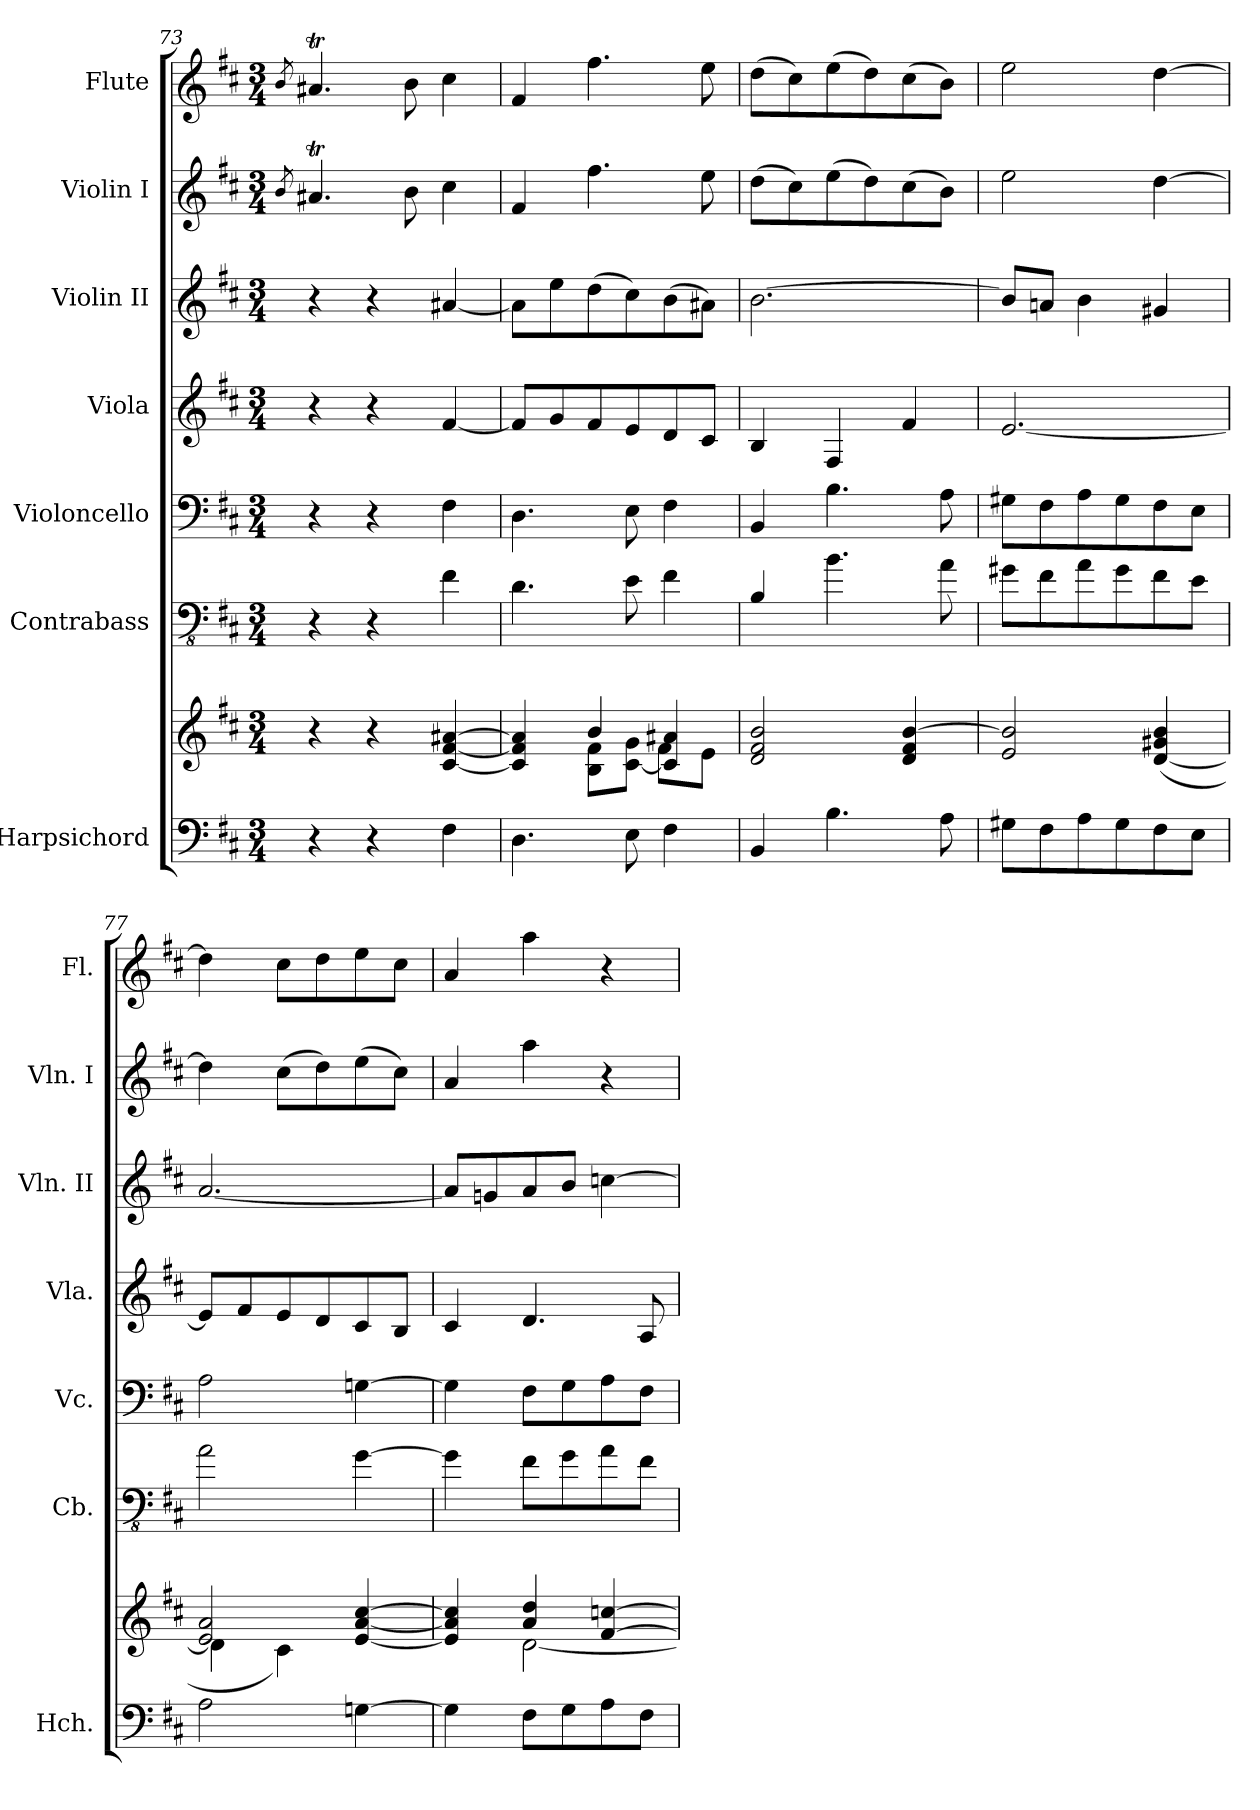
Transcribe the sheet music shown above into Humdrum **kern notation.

**kern	**kern	**kern	**kern	**kern	**kern	**kern	**kern
*part7	*part7	*part6	*part5	*part4	*part3	*part2	*part1
*staff8	*staff7	*staff6	*staff5	*staff4	*staff3	*staff2	*staff1
*I"Harpsichord	*	*I"Contrabass	*I"Violoncello	*I"Viola	*I"Violin II	*I"Violin I	*I"Flute
*I'Hch.	*	*I'Cb.	*I'Vc.	*I'Vla.	*I'Vln. II	*I'Vln. I	*I'Fl.
*clefF4	*clefG2	*clefFv4	*clefF4	*clefG2	*clefG2	*clefG2	*clefG2
*	*	*ITrd7c12	*	*	*	*	*
*k[f#c#]	*k[f#c#]	*k[f#c#]	*k[f#c#]	*k[f#c#]	*k[f#c#]	*k[f#c#]	*k[f#c#]
*M3/4	*M3/4	*M3/4	*M3/4	*M3/4	*M3/4	*M3/4	*M3/4
=73	=73	=73	=73	=73	=73	=73	=73
.	.	.	.	.	.	8qb/	8qb/
4r	4r	4r	4r	4r	4r	4.a#Xt/	4.a#Xt/
4r	4r	4r	4r	4r	4r	.	.
.	.	.	.	.	.	8b\	8b\
4F#\	[4c#/ [4f#/ [4a#X/	4FF#\	4F#\	[4f#/	[4a#X/	4cc#\	4cc#\
=74	=74	=74	=74	=74	=74	=74	=74
*	*^	*	*	*	*	*	*
4.D\	4c#/] 4f#/] 4a#/]	4ryy	4.DD\	4.D\	8f#/L]	8a#\L]	4f#/	4f#/
.	.	.	.	.	8g/	8ee\	.	.
.	4b/	8B\ 8f#\L	.	.	8f#/	(8dd\	4.ff#\	4.ff#\
8E\	.	[8c#\ 8g\J	8EE\	8E\	8e/	8cc#\)	.	.
4F#\	4c#/] 4a#X/	8f#\L	4FF#\	4F#\	8d/	(8b\	.	.
.	.	8e\J	.	.	8c#/J	8a#X\J)	8ee\	8ee\
*	*v	*v	*	*	*	*	*	*
!!LO:PB:g=z
=75	=75	=75	=75	=75	=75	=75	=75
4BB/	2d/ 2f#/ 2b/	4BBB/	4BB/	4B/	[2.b\	(8dd\L	(8dd\L
.	.	.	.	.	.	8cc#\)	8cc#\)
4.B\	.	4.BB\	4.B\	4F#/	.	(8ee\	(8ee\
.	.	.	.	.	.	8dd\)	8dd\)
.	4d/ 4f#/ [4b/	.	.	4f#/	.	(8cc#\	(8cc#\
8A\	.	8AA\	8A\	.	.	8b\J)	8b\J)
=76	=76	=76	=76	=76	=76	=76	=76
8G#X\L	2e/ 2b/]	8GG#X\L	8G#X\L	[2.e/	8b/L]	2ee\	2ee\
8F#\	.	8FF#\	8F#\	.	8an/J	.	.
8A\	.	8AA\	8A\	.	4b\	.	.
8G#\	.	8GG#\	8G#\	.	.	.	.
8F#\	([4d/ 4g#X/ 4b/	8FF#\	8F#\	.	4g#X/	[4dd\	[4dd\
8E\J	.	8EE\J	8E\J	.	.	.	.
=77	=77	=77	=77	=77	=77	=77	=77
*	*^	*	*	*	*	*	*
2A\	2e/ 2a/	4d\]	2AA\	2A\	8e/L]	[2.a/	4dd\]	4dd\]
.	.	.	.	.	8f#/	.	.	.
.	.	4c#\)	.	.	8e/	.	(8cc#\L	8cc#\L
.	.	.	.	.	8d/	.	8dd\)	8dd\
[4Gn\	[4e/ [4a/ [4cc#/	4ryy	[4GG\	[4Gn\	8c#/	.	(8ee\	8ee\
.	.	.	.	.	8B/J	.	8cc#\J)	8cc#\J
=78	=78	=78	=78	=78	=78	=78	=78	=78
4G\]	4e/] 4a/] 4cc#/]	4ryy	4GG\]	4G\]	4c#/	8a/L]	4a/	4a/
.	.	.	.	.	.	8gn/	.	.
8F#\L	4a/ 4dd/	[2d\	8FF#\L	8F#\L	4.d/	8a/	4aa\	4aa\
8G\	.	.	8GG\	8G\	.	8b/J	.	.
8A\	[4f#/ [4ccn/	.	8AA\	8A\	.	[4ccn\	4r	4r
8F#\J	.	.	8FF#\J	8F#\J	8A/	.	.	.
*	*v	*v	*	*	*	*	*	*
=	=	=	=	=	=	=	=
*-	*-	*-	*-	*-	*-	*-	*-
